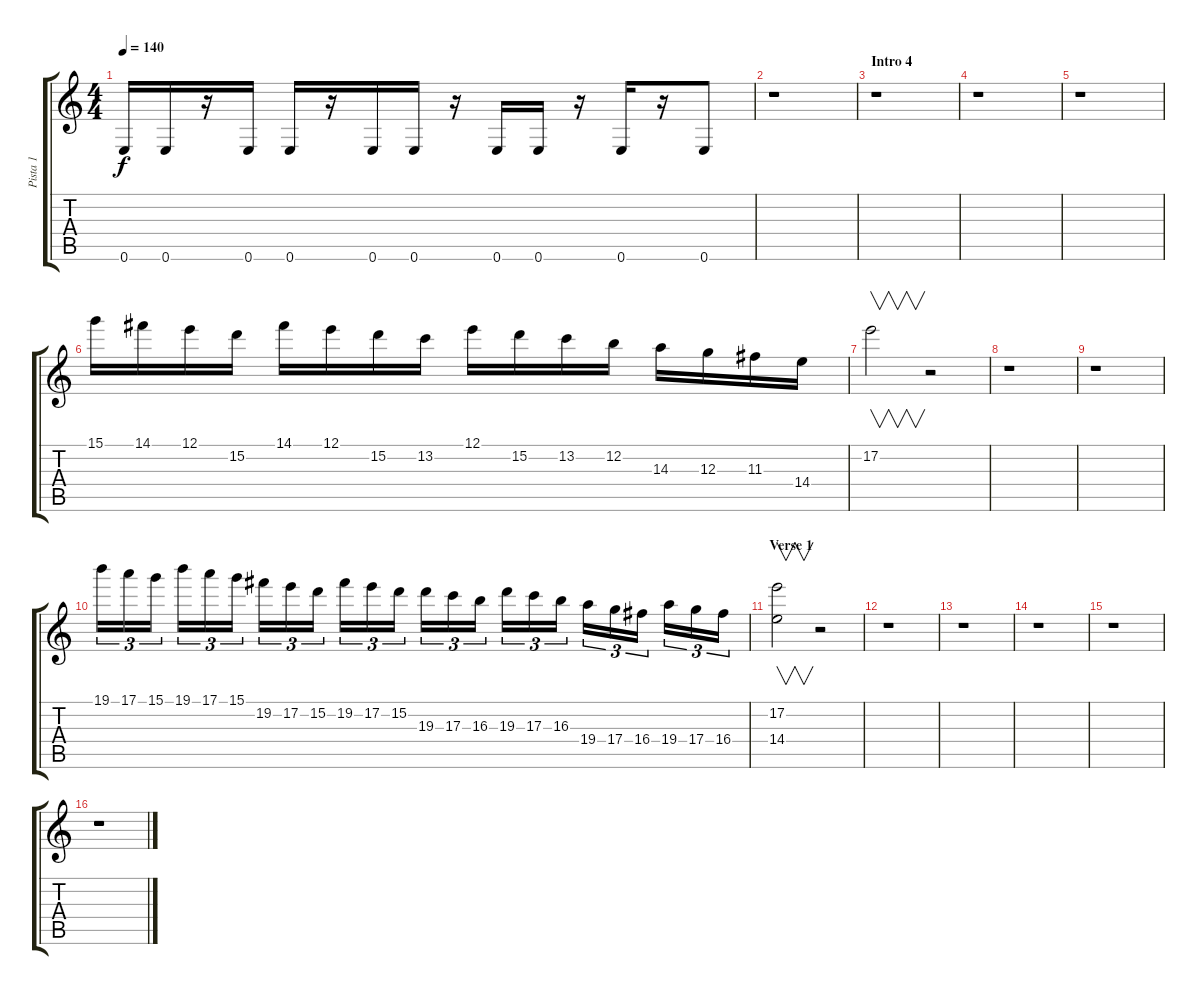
\track ("Pista 1" "Pista 1") {instrument distortionguitar}
\staff {score tabs}
\tuning (E4 B3 G3 D3 A2 E2) {hide}
\ts (4 4)
\tempo 140
\clef g2
\ks c
0.6.16{dy f} 0.6.16 r.16 0.6.16 0.6.16 r.16 0.6.16 0.6.16 r.16 0.6.16 0.6.16 r.16 0.6.16 r.16 0.6.8 |
r.1 |
\section ("" "Intro 4")
r.1 |
r.1 |
r.1 |
15.1.16 14.1.16 12.1.16 15.2.16 14.1.16 12.1.16 15.2.16 13.2.16 12.1.16 15.2.16 13.2.16 12.2.16 14.3.16 12.3.16 11.3.16 14.4.16 |
17.2.2{v} r.2 |
r.1 |
r.1 |
\section ("" "")
19.1.16{tu (3 2)} 17.1.16{tu (3 2)} 15.1.16{tu (3 2)} 19.1.16{tu (3 2)} 17.1.16{tu (3 2)} 15.1.16{tu (3 2)} 19.2.16{tu (3 2)} 17.2.16{tu (3 2)} 15.2.16{tu (3 2)} 19.2.16{tu (3 2)} 17.2.16{tu (3 2)} 15.2.16{tu (3 2)} 19.3.16{tu (3 2)} 17.3.16{tu (3 2)} 16.3.16{tu (3 2)} 19.3.16{tu (3 2)} 17.3.16{tu (3 2)} 16.3.16{tu (3 2)} 19.4.16{tu (3 2)} 17.4.16{tu (3 2)} 16.4.16{tu (3 2)} 19.4.16{tu (3 2)} 17.4.16{tu (3 2)} 16.4.16{tu (3 2)} |
\section ("" "Verse 1")
(17.2 14.4).2{v} r.2 |
r.1 |
r.1 |
r.1 |
r.1 |
r.1
